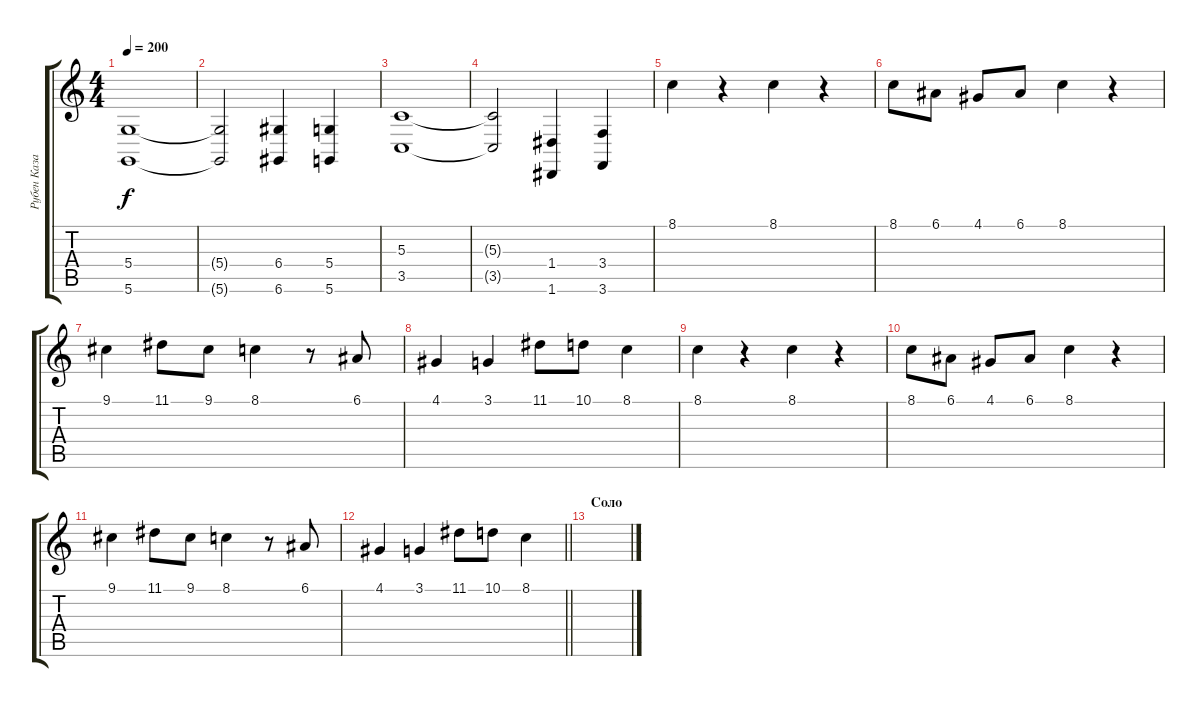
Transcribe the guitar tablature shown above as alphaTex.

\track ("Рубен Казарьян" "Рубен Каза") {instrument synthbrass1}
\staff {score tabs}
\tuning (E4 B3 G3 D3 A2 D2) {hide}
\ts (4 4)
\tempo 200
\clef g2
\ks c
(5.4 5.6).1{dy f} |
(5.4{t} 5.6{t}).2 (6.4 6.6).4 (5.4 5.6).4 |
(5.3 3.5).1 |
(5.3{t} 3.5{t}).2 (1.4 1.6).4 (3.4 3.6).4 |
8.1.4 r.4 8.1.4 r.4 |
8.1.8 6.1.8 4.1.8 6.1.8 8.1.4 r.4 |
9.1.4 11.1.8 9.1.8 8.1.4 r.8 6.1.8 |
4.1.4 3.1.4 11.1.8 10.1.8 8.1.4 |
8.1.4 r.4 8.1.4 r.4 |
8.1.8 6.1.8 4.1.8 6.1.8 8.1.4 r.4 |
9.1.4 11.1.8 9.1.8 8.1.4 r.8 6.1.8 |
\barLineRight lightlight
4.1.4 3.1.4 11.1.8 10.1.8 8.1.4 |
\section ("" "Соло")
